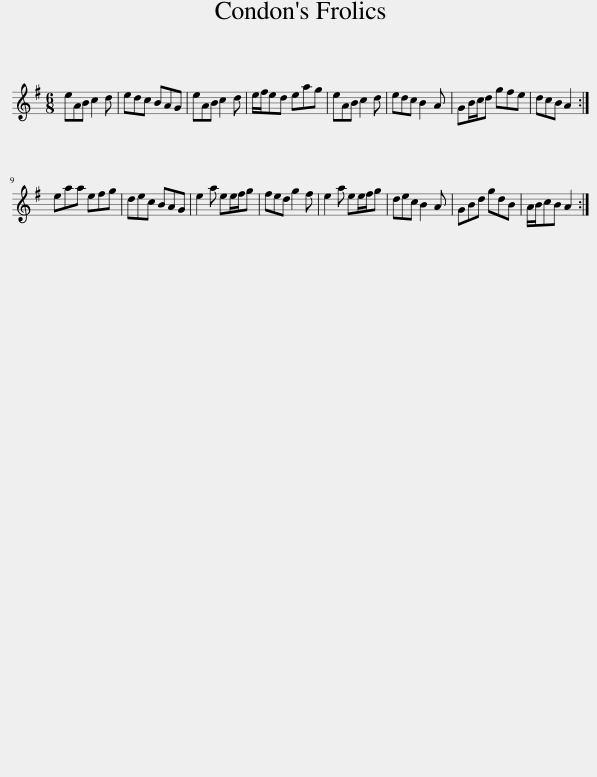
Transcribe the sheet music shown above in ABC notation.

X:1
L:1/8
M:6/8
I:linebreak $
K:G
V:1 treble
V:1
 eAB c2 d | edc BAG | eAB c2 d | e/f/ed eag | eAB c2 d | %5
 edc B2 A | GB/c/d gfe | dcB A2 :|$ eaa efg | dec BAG | %10
 e2 a ee/f/g | fed g2 f | e2 a ee/f/g | dec B2 A | GBd gdB | %15
 A/B/cB A2 :| %16
